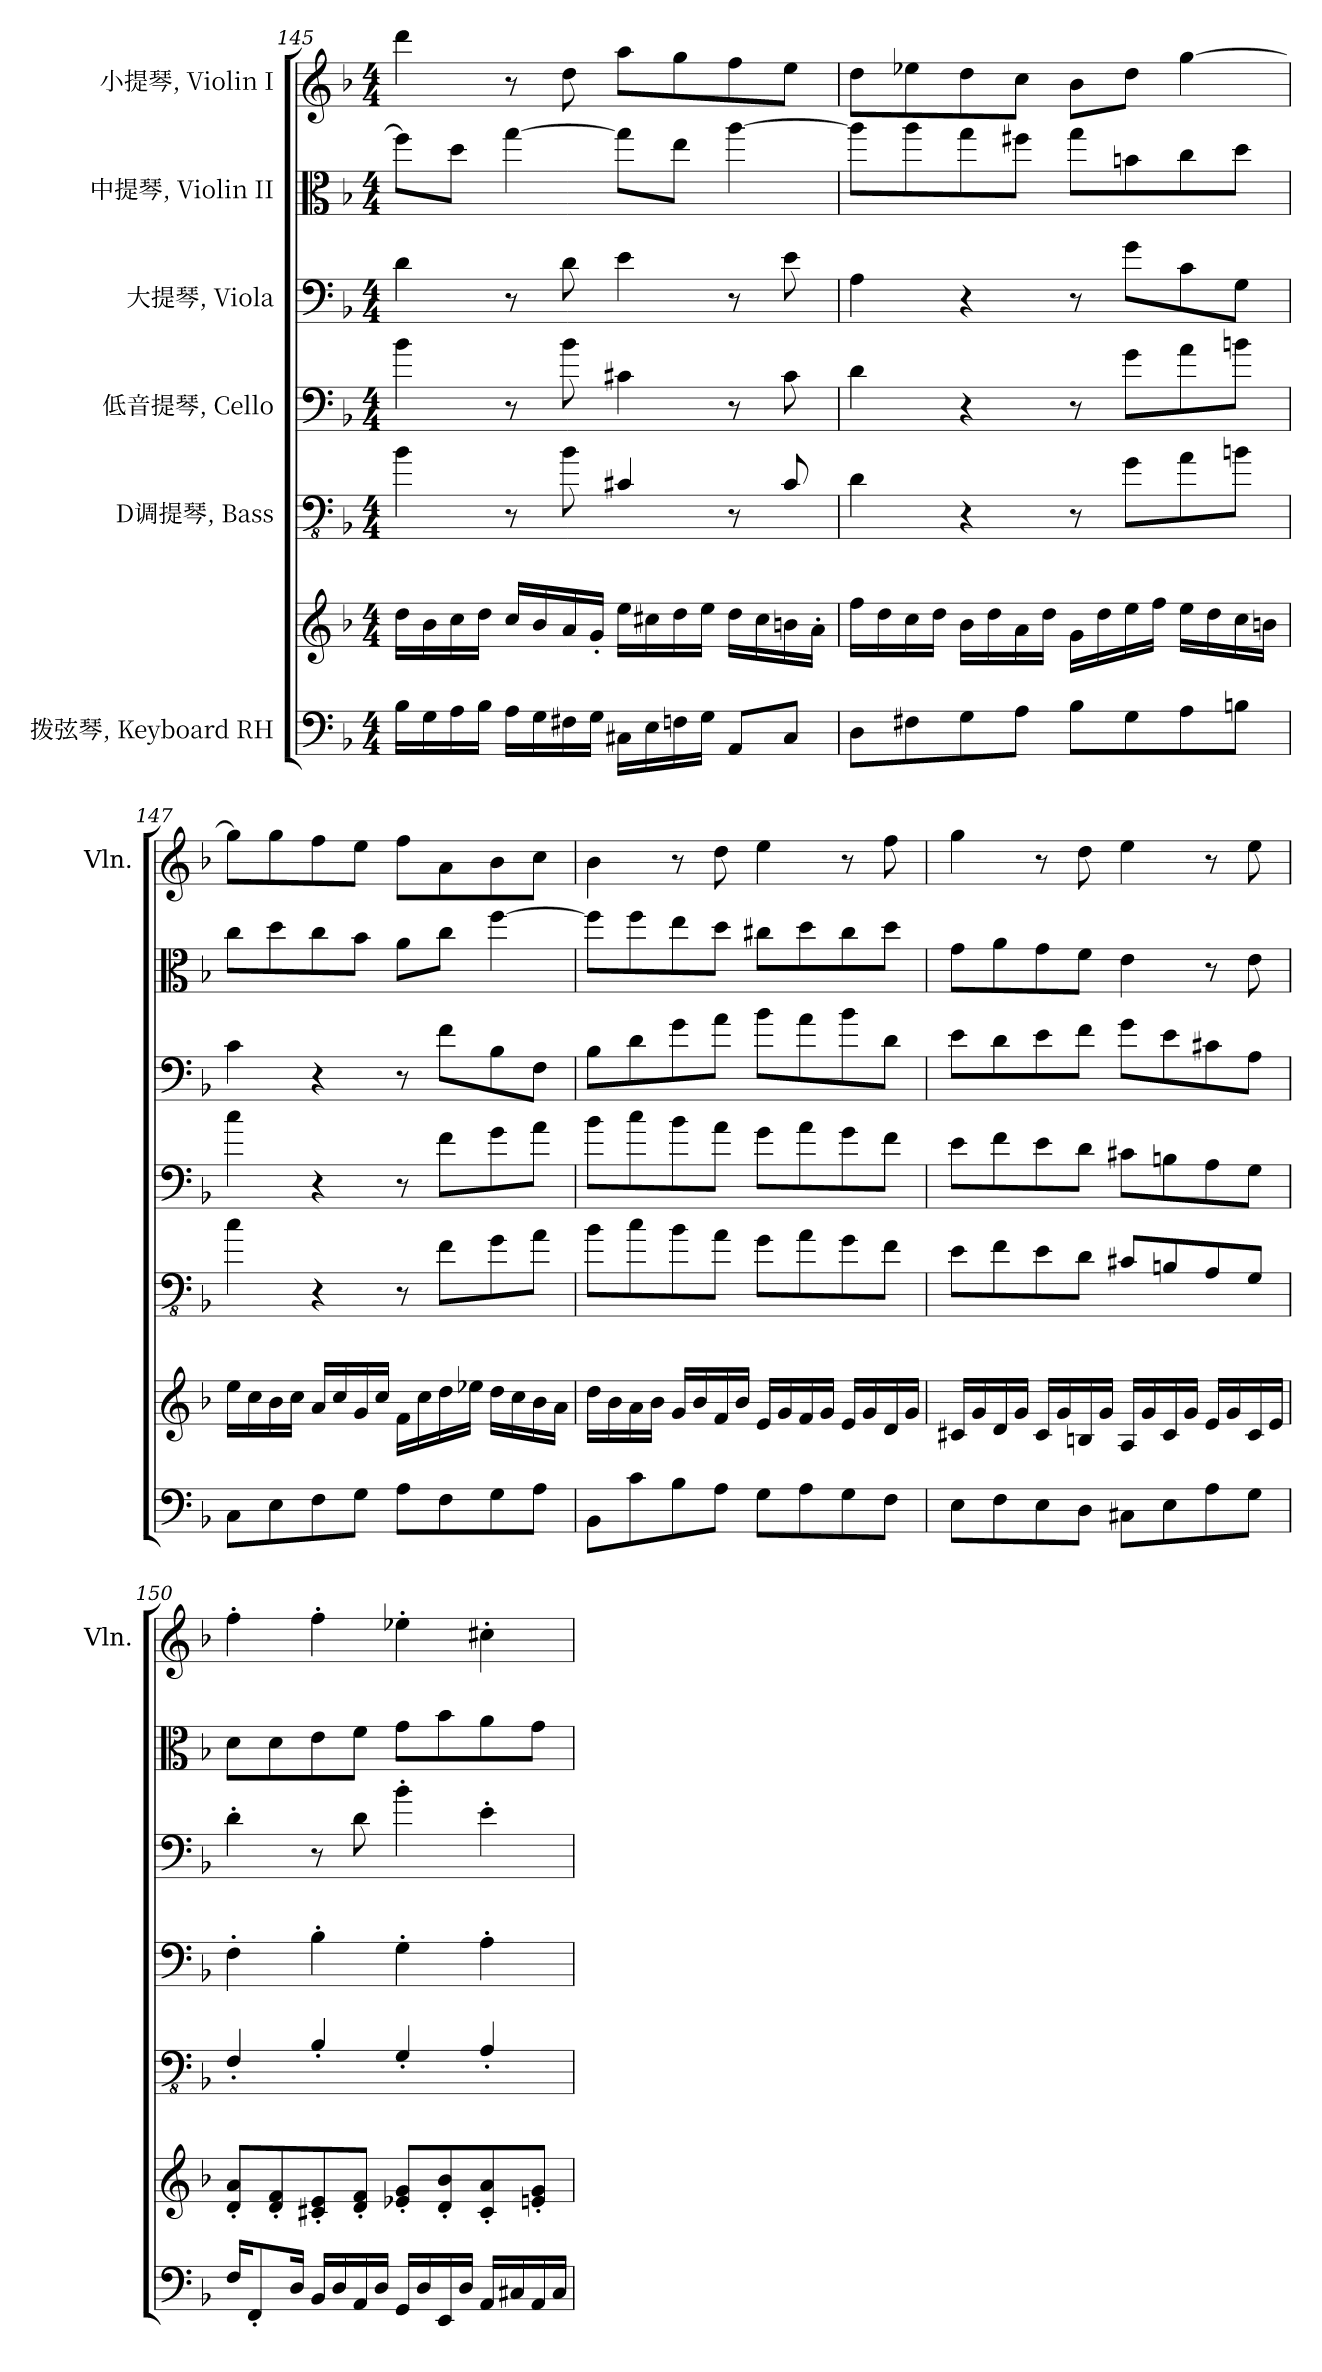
**kern	**kern	**kern	**kern	**kern	**kern	**kern
*part6	*part6	*part5	*part4	*part3	*part2	*part1
*staff7	*staff6	*staff5	*staff4	*staff3	*staff2	*staff1
*I"拨弦琴, Keyboard RH	*	*I"D调提琴, Bass	*I"低音提琴, Cello	*I"大提琴, Viola	*I"中提琴, Violin II	*I"小提琴, Violin I
*	*	*	*	*	*	*I'Vln.
*clefF4	*clefG2	*clefFv4	*clefF4	*clefF4	*clefC3	*clefG2
*	*	*ITrd7c12	*ITrd7c12	*	*	*
*k[b-]	*k[b-]	*k[b-]	*k[b-]	*k[b-]	*k[b-]	*k[b-]
*M4/4	*M4/4	*M4/4	*M4/4	*M4/4	*M4/4	*M4/4
=145	=145	=145	=145	=145	=145	=145
16B-\LL	16dd\LL	4BB-\	4B-\	4d\	8ff#\L]	4ddd\
16G\	16b-\	.	.	.	.	.
16A\	16cc\	.	.	.	8dd\J	.
16B-\JJ	16dd\JJ	.	.	.	.	.
16A\LL	16cc/LL	8r	8r	8r	[4gg\	8r
16G\	16b-/	.	.	.	.	.
16F#X\	16a/	8BB-\	8B-\	8d\	.	8dd\
16G\JJ	16g'/JJ	.	.	.	.	.
16C#X\LL	16ee\LL	4CC#X/	4C#X\	4e\	8gg\L]	8aa\L
16E\	16cc#X\	.	.	.	.	.
16Fn\	16dd\	.	.	.	8ee\J	8gg\
16G\JJ	16ee\JJ	.	.	.	.	.
8AA/L	16dd\LL	8r	8r	8r	[4aa\	8ff\
.	16cc#\	.	.	.	.	.
8C#/J	16bn\	8CC#/	8C#\	8e\	.	8ee\J
.	16a'\JJ	.	.	.	.	.
!!LO:PB:g=z
=146	=146	=146	=146	=146	=146	=146
8D\L	16ff\LL	4DD\	4D\	4A\	8aa\L]	8dd\L
.	16dd\	.	.	.	.	.
8F#X\	16cc\	.	.	.	8aa\	8ee-X\
.	16dd\JJ	.	.	.	.	.
8G\	16b-\LL	4r	4r	4r	8gg\	8dd\
.	16dd\	.	.	.	.	.
8A\J	16a\	.	.	.	8ff#X\J	8cc\J
.	16dd\JJ	.	.	.	.	.
8B-\L	16g\LL	8r	8r	8r	8gg\L	8b-\L
.	16dd\	.	.	.	.	.
8G\	16ee\	8GG\L	8G\L	8g\L	8bn\	8dd\J
.	16ff\JJ	.	.	.	.	.
8A\	16ee\LL	8AA\	8A\	8c\	8cc\	[4gg\
.	16dd\	.	.	.	.	.
8Bn\J	16cc\	8BBn\J	8Bn\J	8G\J	8dd\J	.
.	16bn\JJ	.	.	.	.	.
=147	=147	=147	=147	=147	=147	=147
8C\L	16ee\LL	4C\	4c\	4c\	8cc\L	8gg\L]
.	16cc\	.	.	.	.	.
8E\	16b-\	.	.	.	8dd\	8gg\
.	16cc\JJ	.	.	.	.	.
8F\	16a/LL	4r	4r	4r	8cc\	8ff\
.	16cc/	.	.	.	.	.
8G\J	16g/	.	.	.	8b-\J	8ee\J
.	16cc/JJ	.	.	.	.	.
8A\L	16f\LL	8r	8r	8r	8a\L	8ff\L
.	16cc\	.	.	.	.	.
8F\	16dd\	8FF\L	8F\L	8f\L	8cc\J	8a\
.	16ee-X\JJ	.	.	.	.	.
8G\	16dd\LL	8GG\	8G\	8B-\	[4ff\	8b-\
.	16cc\	.	.	.	.	.
8A\J	16b-\	8AA\J	8A\J	8F\J	.	8cc\J
.	16a\JJ	.	.	.	.	.
!!LO:PB:g=z
=148	=148	=148	=148	=148	=148	=148
8BB-\L	16dd\LL	8BB-\L	8B-\L	8B-\L	8ff\L]	4b-\
.	16b-\	.	.	.	.	.
8c\	16a\	8C\	8c\	8d\	8ff\	.
.	16b-\JJ	.	.	.	.	.
8B-\	16g/LL	8BB-\	8B-\	8g\	8ee\	8r
.	16b-/	.	.	.	.	.
8A\J	16f/	8AA\J	8A\J	8a\J	8dd\J	8dd\
.	16b-/JJ	.	.	.	.	.
8G\L	16e/LL	8GG\L	8G\L	8b-\L	8cc#X\L	4ee\
.	16g/	.	.	.	.	.
8A\	16f/	8AA\	8A\	8a\	8dd\	.
.	16g/JJ	.	.	.	.	.
8G\	16e/LL	8GG\	8G\	8b-\	8cc#\	8r
.	16g/	.	.	.	.	.
8F\J	16d/	8FF\J	8F\J	8d\J	8dd\J	8ff\
.	16g/JJ	.	.	.	.	.
=149	=149	=149	=149	=149	=149	=149
8E\L	16c#X/LL	8EE\L	8E\L	8e\L	8g\L	4gg\
.	16g/	.	.	.	.	.
8F\	16d/	8FF\	8F\	8d\	8a\	.
.	16g/JJ	.	.	.	.	.
8E\	16c#/LL	8EE\	8E\	8e\	8g\	8r
.	16g/	.	.	.	.	.
8D\J	16Bn/	8DD\J	8D\J	8f\J	8f\J	8dd\
.	16g/JJ	.	.	.	.	.
8C#X\L	16A/LL	8CC#X/L	8C#X\L	8g\L	4e\	4ee\
.	16g/	.	.	.	.	.
8E\	16c#/	8BBBn/	8BBn\	8e\	.	.
.	16g/JJ	.	.	.	.	.
8A\	16e/LL	8AAA/	8AA\	8c#X\	8r	8r
.	16g/	.	.	.	.	.
8G\J	16c#/	8GGG/J	8GG\J	8A\J	8e\	8ee\
.	16e/JJ	.	.	.	.	.
!!LO:PB:g=z
=150	=150	=150	=150	=150	=150	=150
16F/KL	8d/' 8a/'L	4FFF'/	4FF'\	4d'\	8d\L	4ff'\
8FF'/	.	.	.	.	.	.
.	8d/' 8f/'	.	.	.	8d\	.
16D/Jk	.	.	.	.	.	.
16BB-/LL	8c#X/' 8e/'	4BBB-'/	4BB-'\	8r	8e\	4ff'\
16D/	.	.	.	.	.	.
16AA/	8d/' 8f/'J	.	.	8d\	8f\J	.
16D/JJ	.	.	.	.	.	.
16GG/LL	8e-X/' 8g/'L	4GGG'/	4GG'\	4b-'\	8g\L	4ee-X'\
16D/	.	.	.	.	.	.
16EE/	8d/' 8b-/'	.	.	.	8b-\	.
16D/JJ	.	.	.	.	.	.
16AA/LL	8c#/' 8a/'	4AAA'/	4AA'\	4e'\	8a\	4cc#X'\
16C#X/	.	.	.	.	.	.
16AA/	8en/' 8g/'J	.	.	.	8g\J	.
16C#/JJ	.	.	.	.	.	.
=	=	=	=	=	=	=
*-	*-	*-	*-	*-	*-	*-
